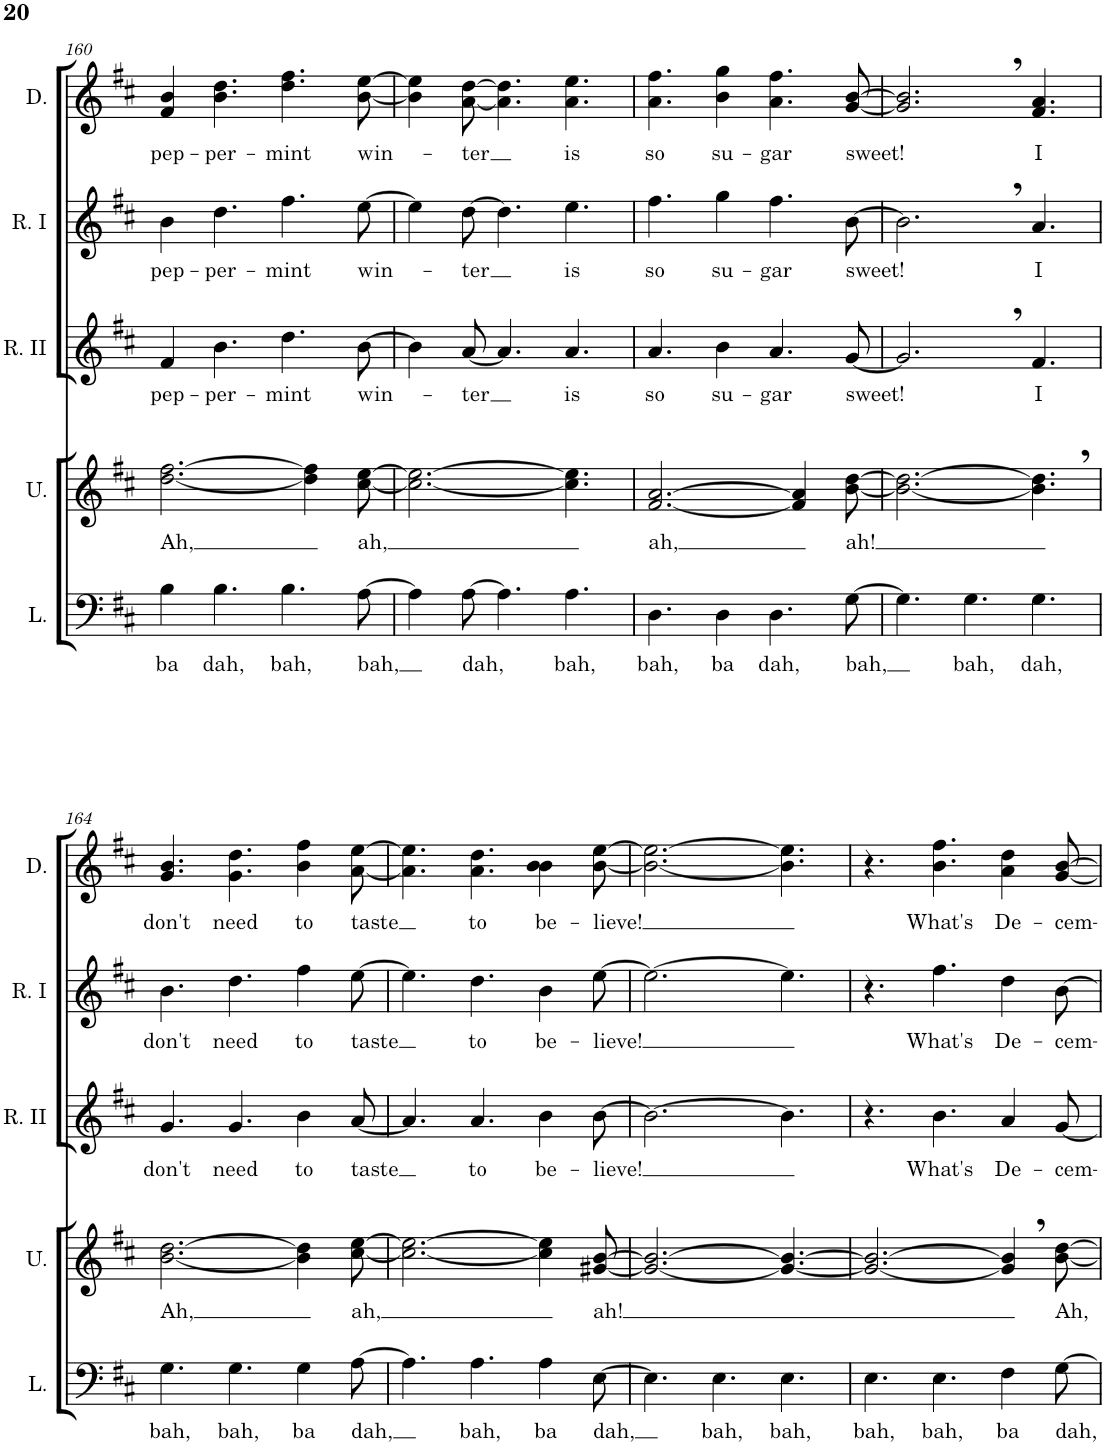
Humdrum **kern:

**kern	**text	**kern	**text	**kern	**text	**kern	**text	**kern	**text
*part5	*part5	*part4	*part4	*part3	*part3	*part2	*part2	*part1	*part1
*staff5	*staff5	*staff4	*staff4	*staff3	*staff3	*staff2	*staff2	*staff1	*staff1
*I"Lower Voices	*	*I"Upper Voices	*	*I"Round II	*	*I"Round I	*	*I"Duet	*
*I'L.	*	*I'U.	*	*I'R. II	*	*I'R. I	*	*I'D.	*
!!LO:PB:g=z
*clefF4	*	*clefG2	*	*clefG2	*	*clefG2	*	*clefG2	*
*k[f#c#]	*	*k[f#c#]	*	*k[f#c#]	*	*k[f#c#]	*	*k[f#c#]	*
*M9/8	*	*M9/8	*	*M9/8	*	*M9/8	*	*M9/8	*
=160	=160	=160	=160	=160	=160	=160	=160	=160	=160
!	!LO:LY:b	!	!LO:LY:b	!	!LO:LY:b	!	!LO:LY:b	!	!LO:LY:b
4B\	ba	[2.dd\ [2.ff#\	Ah,	4f#/	pep-	4b\	pep-	4f#/ 4b/	pep-
!	!LO:LY:b	!	!	!	!LO:LY:b	!	!LO:LY:b	!	!LO:LY:b
4.B\	dah,	.	.	4.b\	-per-	4.dd\	-per-	4.b\ 4.dd\	-per-
!	!LO:LY:b	!	!	!	!LO:LY:b	!	!LO:LY:b	!	!LO:LY:b
4.B\	bah,	.	.	4.dd\	-mint	4.ff#\	-mint	4.dd\ 4.ff#\	-mint
.	.	4dd\] 4ff#\]	.	.	.	.	.	.	.
!	!LO:LY:b	!	!LO:LY:b	!	!LO:LY:b	!	!LO:LY:b	!	!LO:LY:b
[8A\	bah,	[8cc#\ [8ee\	ah,	[8b\	win-	[8ee\	win-	[8b\ [8ee\	win-
=161	=161	=161	=161	=161	=161	=161	=161	=161	=161
4A\]	.	2.cc#\_ 2.ee\_	.	4b\]	.	4ee\]	.	4b\] 4ee\]	.
!	!LO:LY:b	!	!	!	!LO:LY:b	!	!LO:LY:b	!	!LO:LY:b
[8A\	dah,	.	.	[8a/	-ter	[8dd\	-ter	[8a\ [8dd\	-ter
4.A\]	.	.	.	4.a/]	.	4.dd\]	.	4.a\] 4.dd\]	.
!	!LO:LY:b	!	!	!	!LO:LY:b	!	!LO:LY:b	!	!LO:LY:b
4.A\	bah,	4.cc#\] 4.ee\]	.	4.a/	is	4.ee\	is	4.a\ 4.ee\	is
=162	=162	=162	=162	=162	=162	=162	=162	=162	=162
!	!LO:LY:b	!	!LO:LY:b	!	!LO:LY:b	!	!LO:LY:b	!	!LO:LY:b
4.D\	bah,	[2.f#/ [2.a/	ah,	4.a/	so	4.ff#\	so	4.a\ 4.ff#\	so
!	!LO:LY:b	!	!	!	!LO:LY:b	!	!LO:LY:b	!	!LO:LY:b
4D\	ba	.	.	4b\	su-	4gg\	su-	4b\ 4gg\	su-
!	!LO:LY:b	!	!	!	!LO:LY:b	!	!LO:LY:b	!	!LO:LY:b
4.D\	dah,	.	.	4.a/	-gar	4.ff#\	-gar	4.a\ 4.ff#\	-gar
.	.	4f#/] 4a/]	.	.	.	.	.	.	.
!	!LO:LY:b	!	!LO:LY:b	!	!LO:LY:b	!	!LO:LY:b	!	!LO:LY:b
[8G\	bah,	[8b\ [8dd\	ah!	[8g/	sweet!	[8b\	sweet!	[8g/ [8b/	sweet!
=163	=163	=163	=163	=163	=163	=163	=163	=163	=163
4.G\]	.	2.b\_ 2.dd\_	.	2.g,/]	.	2.b,\]	.	2.g/], 2.b/],	.
!	!LO:LY:b	!	!	!	!	!	!	!	!
4.G\	bah,	.	.	.	.	.	.	.	.
!	!LO:LY:b	!	!	!	!LO:LY:b	!	!LO:LY:b	!	!LO:LY:b
4.G\	dah,	4.b\], 4.dd\],	.	4.f#/	I	4.a/	I	4.f#/ 4.a/	I
!!LO:LB:g=z
=164	=164	=164	=164	=164	=164	=164	=164	=164	=164
!	!LO:LY:b	!	!LO:LY:b	!	!LO:LY:b	!	!LO:LY:b	!	!LO:LY:b
4.G\	bah,	[2.b\ [2.dd\	Ah,	4.g/	don't	4.b\	don't	4.g/ 4.b/	don't
!	!LO:LY:b	!	!	!	!LO:LY:b	!	!LO:LY:b	!	!LO:LY:b
4.G\	bah,	.	.	4.g/	need	4.dd\	need	4.g\ 4.dd\	need
!	!LO:LY:b	!	!	!	!LO:LY:b	!	!LO:LY:b	!	!LO:LY:b
4G\	ba	4b\] 4dd\]	.	4b\	to	4ff#\	to	4b\ 4ff#\	to
!	!LO:LY:b	!	!LO:LY:b	!	!LO:LY:b	!	!LO:LY:b	!	!LO:LY:b
[8A\	dah,	[8cc#\ [8ee\	ah,	[8a/	taste	[8ee\	taste	[8a\ [8ee\	taste
=165	=165	=165	=165	=165	=165	=165	=165	=165	=165
4.A\]	.	2.cc#\_ 2.ee\_	.	4.a/]	.	4.ee\]	.	4.a\] 4.ee\]	.
!	!LO:LY:b	!	!	!	!LO:LY:b	!	!LO:LY:b	!	!LO:LY:b
4.A\	bah,	.	.	4.a/	to	4.dd\	to	4.a\ 4.dd\	to
!	!LO:LY:b	!	!	!	!LO:LY:b	!	!LO:LY:b	!	!LO:LY:b
4A\	ba	4cc#\] 4ee\]	.	4b\	be-	4b\	be-	4b\ 4b\	be-
!	!LO:LY:b	!	!LO:LY:b	!	!LO:LY:b	!	!LO:LY:b	!	!LO:LY:b
[8E\	dah,	[8g#X/ [8b/	ah!	[8b\	-lieve!	[8ee\	-lieve!	[8b\ [8ee\	-lieve!
=166	=166	=166	=166	=166	=166	=166	=166	=166	=166
4.E\]	.	2.g#/_ 2.b/_	.	2.b\_	.	2.ee\_	.	2.b\_ 2.ee\_	.
!	!LO:LY:b	!	!	!	!	!	!	!	!
4.E\	bah,	.	.	.	.	.	.	.	.
!	!LO:LY:b	!	!	!	!	!	!	!	!
4.E\	bah,	4.g#/_ 4.b/_	.	4.b\]	.	4.ee\]	.	4.b\] 4.ee\]	.
=167	=167	=167	=167	=167	=167	=167	=167	=167	=167
!	!LO:LY:b	!	!	!	!	!	!	!	!
4.E\	bah,	2.g#/_ 2.b/_	.	4.r	.	4.r	.	4.r	.
!	!LO:LY:b	!	!	!	!LO:LY:b	!	!LO:LY:b	!	!LO:LY:b
4.E\	bah,	.	.	4.b\	What's	4.ff#\	What's	4.b\ 4.ff#\	What's
!	!LO:LY:b	!	!	!	!LO:LY:b	!	!LO:LY:b	!	!LO:LY:b
4F#\	ba	4g#/], 4b/],	.	4a/	De-	4dd\	De-	4a\ 4dd\	De-
!	!LO:LY:b	!	!LO:LY:b	!	!LO:LY:b	!	!LO:LY:b	!	!LO:LY:b
[8G\	dah,	[8b\ [8dd\	Ah,	[8g/	-cem-	[8b\	-cem-	[8g/ [8b/	-cem-
=	=	=	=	=	=	=	=	=	=
*-	*-	*-	*-	*-	*-	*-	*-	*-	*-
